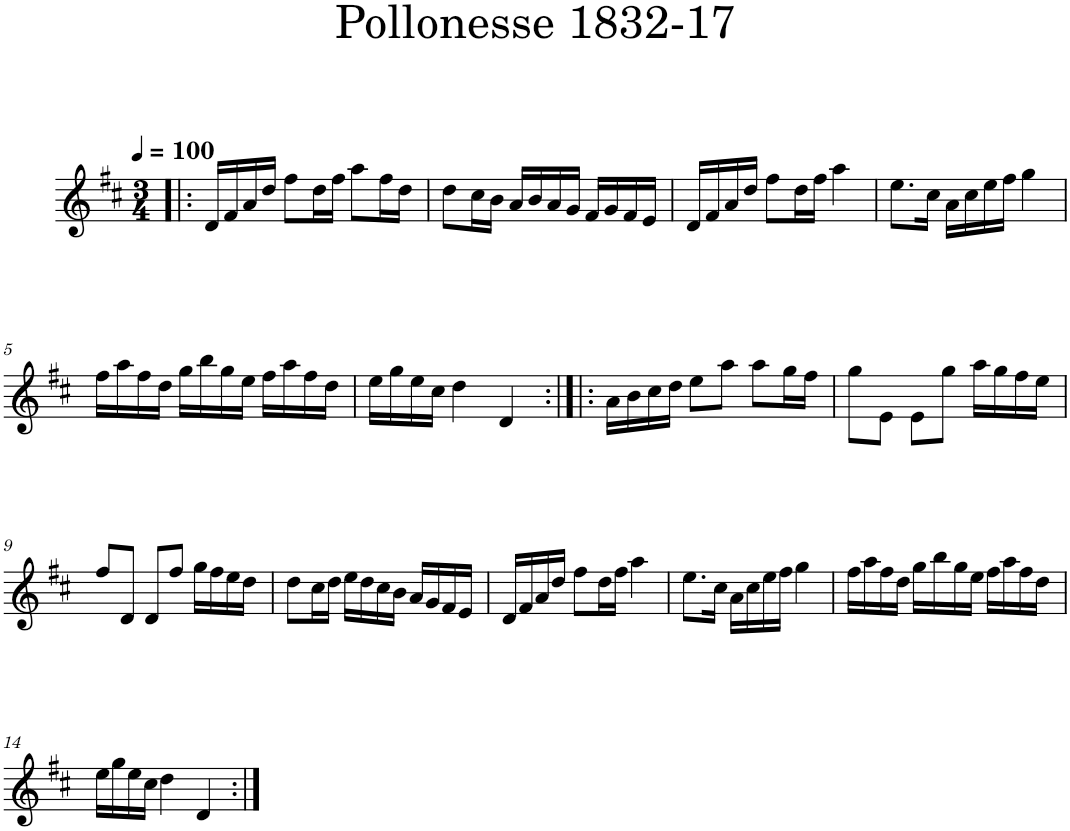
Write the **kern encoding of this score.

**kern
*part1
*staff1
*I"Piano
*I'Pno
*clefG2
*k[f#c#]
*D:
*M3/4
*MM100
=1!|:
16d/LL
16f#/
16a/
16dd/JJ
8ff#\L
16dd\L
16ff#\JJ
8aa\L
16ff#\L
16dd\JJ
=2
8dd\L
16cc#\L
16b\JJ
16a/LL
16b/
16a/
16g/JJ
16f#/LL
16g/
16f#/
16e/JJ
=3
16d/LL
16f#/
16a/
16dd/JJ
8ff#\L
16dd\L
16ff#\JJ
4aa\
=4
8.ee\L
16cc#\Jk
16a\LL
16cc#\
16ee\
16ff#\JJ
4gg\
!!LO:LB:g=z
=5
16ff#\LL
16aa\
16ff#\
16dd\JJ
16gg\LL
16bb\
16gg\
16ee\JJ
16ff#\LL
16aa\
16ff#\
16dd\JJ
=6
16ee\LL
16gg\
16ee\
16cc#\JJ
4dd\
4d/
=7:|!|:
16a\LL
16b\
16cc#\
16dd\JJ
8ee\L
8aa\J
8aa\L
16gg\L
16ff#\JJ
=8
8gg\L
8e\J
8e\L
8gg\J
16aa\LL
16gg\
16ff#\
16ee\JJ
!!LO:LB:g=z
=9
8ff#/L
8d/J
8d/L
8ff#/J
16gg\LL
16ff#\
16ee\
16dd\JJ
=10
8dd\L
16cc#\L
16dd\JJ
16ee\LL
16dd\
16cc#\
16b\JJ
16a/LL
16g/
16f#/
16e/JJ
=11
16d/LL
16f#/
16a/
16dd/JJ
8ff#\L
16dd\L
16ff#\JJ
4aa\
=12
8.ee\L
16cc#\Jk
16a\LL
16cc#\
16ee\
16ff#\JJ
4gg\
=13
16ff#\LL
16aa\
16ff#\
16dd\JJ
16gg\LL
16bb\
16gg\
16ee\JJ
16ff#\LL
16aa\
16ff#\
16dd\JJ
!!LO:LB:g=z
=14
16ee\LL
16gg\
16ee\
16cc#\JJ
4dd\
4d/
=:|!
*-
